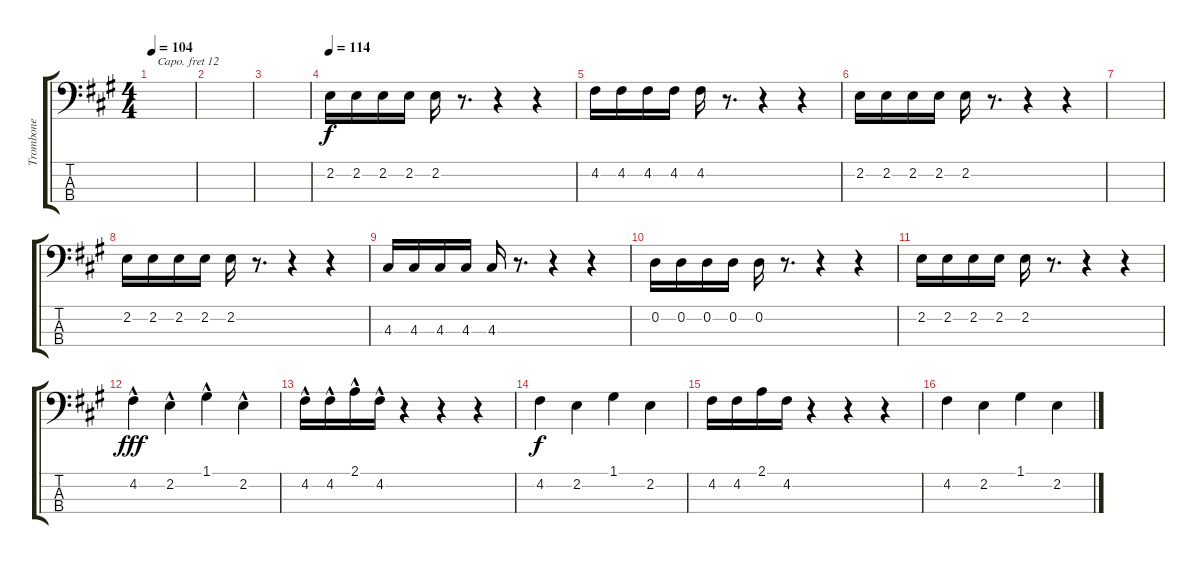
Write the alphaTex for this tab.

\track ("Trombone" "Trombone") {instrument trombone}
\staff {score tabs}
\capo 12
\tuning (G2 D2 A1 E1) {hide}
\ts (4 4)
\tempo 104
\clef f4
\ks a
|
|
|
\tempo 114
2.2.16 2.2.16 2.2.16 2.2.16 2.2.16 r.8{d} r.4 r.4 |
4.2.16 4.2.16 4.2.16 4.2.16 4.2.16 r.8{d} r.4 r.4 |
2.2.16 2.2.16 2.2.16 2.2.16 2.2.16 r.8{d} r.4 r.4 |
|
2.2.16 2.2.16 2.2.16 2.2.16 2.2.16 r.8{d} r.4 r.4 |
4.3.16 4.3.16 4.3.16 4.3.16 4.3.16 r.8{d} r.4 r.4 |
0.2.16 0.2.16 0.2.16 0.2.16 0.2.16 r.8{d} r.4 r.4 |
2.2.16 2.2.16 2.2.16 2.2.16 2.2.16 r.8{d} r.4 r.4 |
4.2{hac}.4{dy fff} 2.2{hac}.4 1.1{hac}.4 2.2{hac}.4 |
4.2{hac}.16 4.2{hac}.16 2.1{hac}.16 4.2{hac}.16 r.4 r.4 r.4 |
4.2.4{dy f} 2.2.4 1.1.4 2.2.4 |
4.2.16 4.2.16 2.1.16 4.2.16 r.4 r.4 r.4 |
4.2.4 2.2.4 1.1.4 2.2.4
